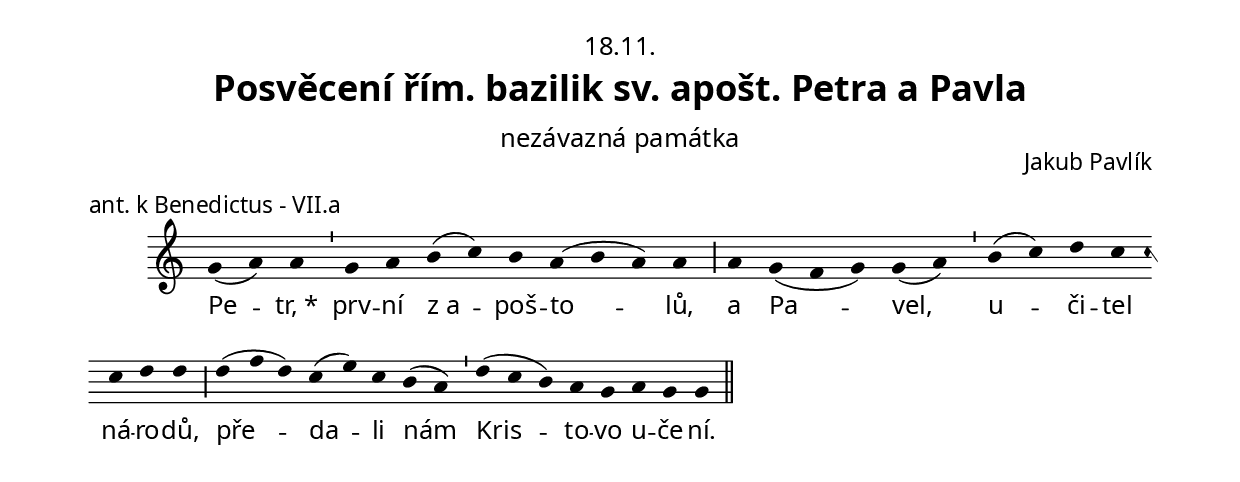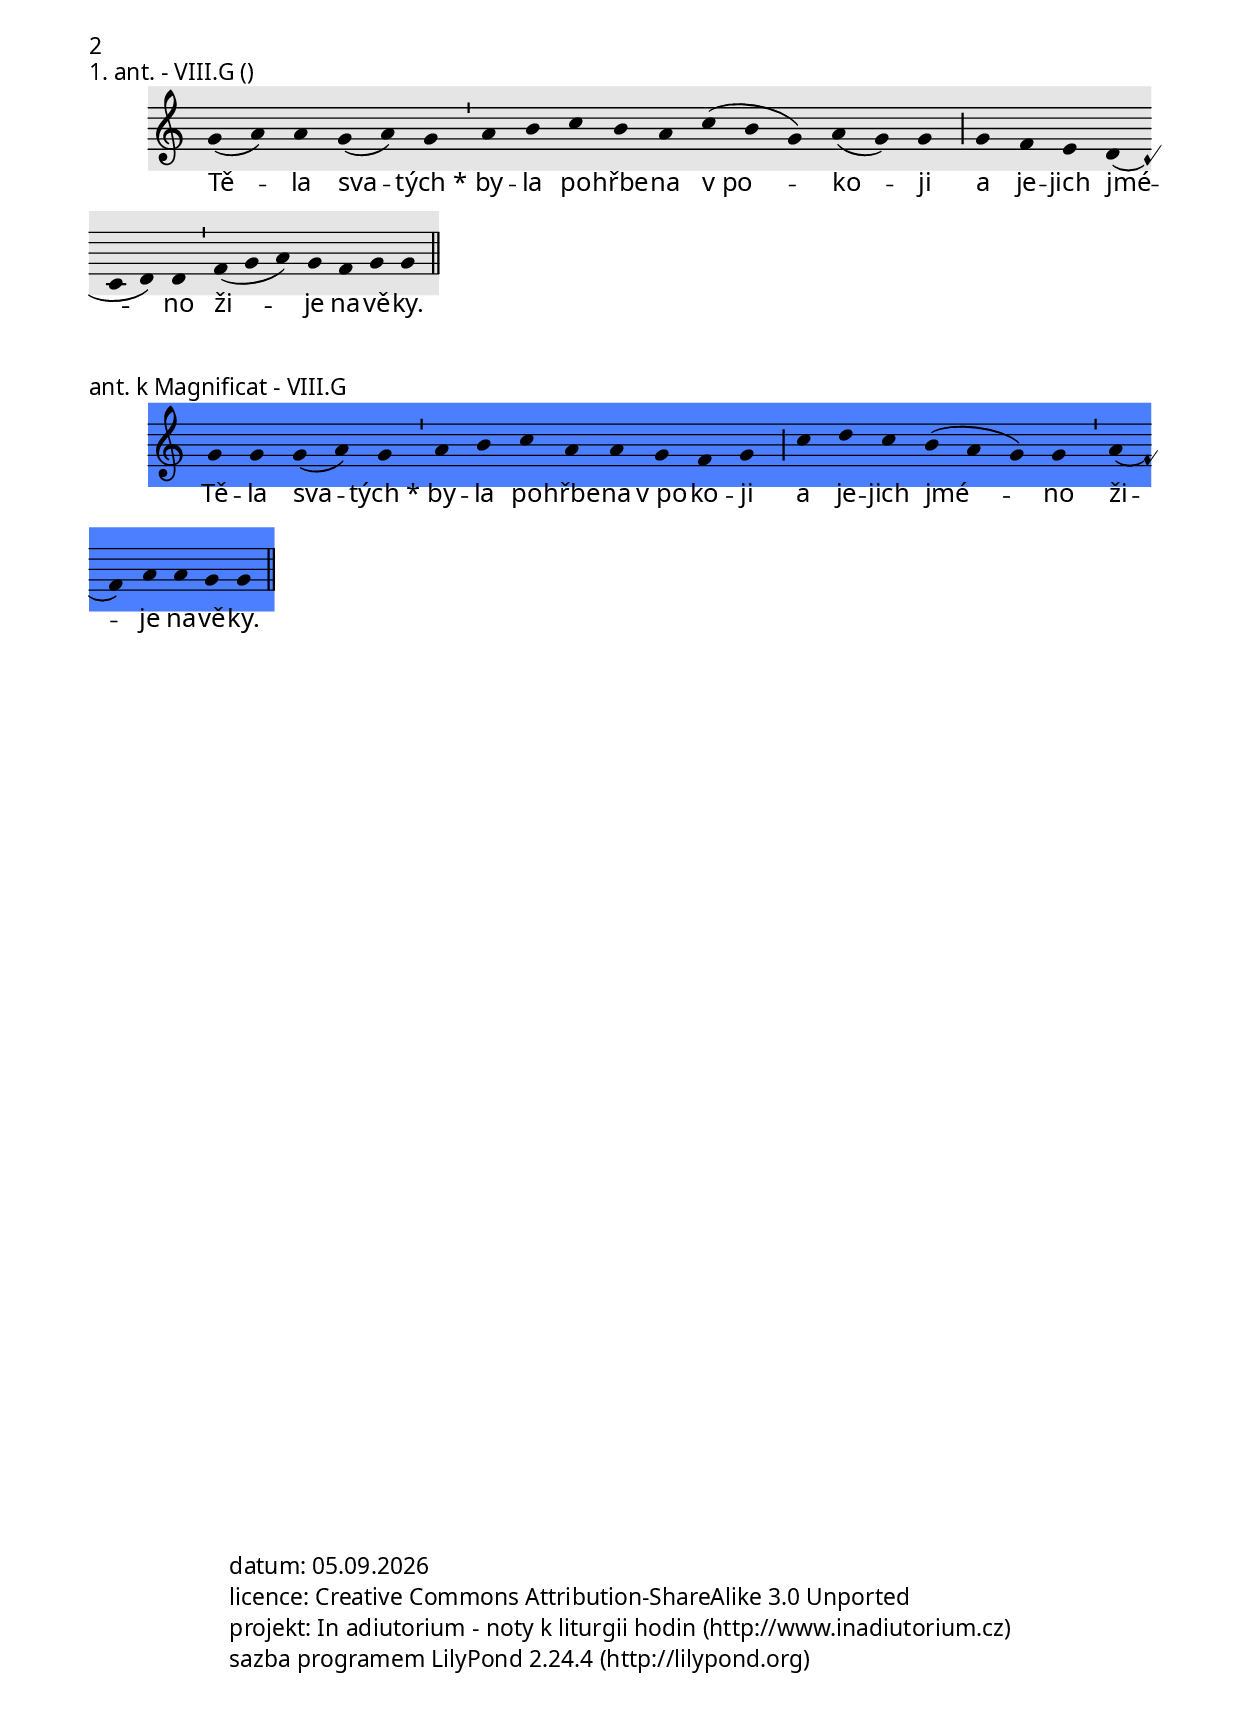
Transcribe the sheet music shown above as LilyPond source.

\version "2.17.5"

\include "../spolecne.ly"

\header {
  title = \markup\titleSvatek
            "Posvěcení řím. bazilik sv. apošt. Petra a Pavla"
            "nezávazná památka"
            18.11.
  composer = "Jakub Pavlík"
}

\score {
  \relative c'' {
    \choralniRezim
    g4( a) a \barMin g a b( c) b a( b a) a \barMaior
    a g( f g) g( a) \barMin b( c) d c c d d \barMaior
    d( f d) c( e) c b( a) \barMin d( c b) a g a g g \barFinalis
  }
  \addlyrics {
    Pe -- tr,_* prv -- ní z_a -- poš -- to -- lů,
    a Pa -- vel, u -- či -- tel ná -- ro -- dů,
    pře -- da -- li nám Kris -- to -- vo u -- če -- ní.
  }
  \header {
    quid = "ant. k Benedictus"
    modus = "VII"
    differentia = "a"
    psalmus = ""
    placet = "lépe, viz zdroj"
    fial = "sanktoral/0629petraapavla.ly#2ne-amag"
    id = "aben"
    piece = \markup {\sestavTitulekBezZalmu}
  }
}

\pageBreak

\score {
  \relative c'' {
    \zvyraznovacSedy
    \choralniRezim
    g4( a) a g( a) g \barMin
    a b c b a c( b g) a( g) g \barMaior
    g f e d( c d) d \barMin
    f( g a) g f g g \barFinalis
  }
  \addlyrics {
    Tě -- la sva -- tých_*
    by -- la po -- hřbe -- na v_po -- ko -- ji
    a je -- jich jmé -- no
    ži -- je na -- vě -- ky.
  }
  \header {
    quid = "1. ant."
    modus = "VIII"
    differentia = "G"
    psalmus = ""
    fial = "commune/commune_vicemucedniku.ly#2ne-a1?-aleluja"
    id = "amag"
    piece = \markup {\sestavTitulek}
  }
}

\score {
  \relative c'' {
    \zvyraznovacModry
    \choralniRezim
    g4 g g( a) g \barMin
    a b c a a g f g \barMaior
    c d c b( a g) g \barMin
    a( f) a a g g \barFinalis
  }
  \addlyrics {
    Tě -- la sva -- tých_*
    by -- la po -- hřbe -- na v_po -- ko -- ji
    a je -- jich jmé -- no
    ži -- je na -- vě -- ky.
  }
  \header {
    quid = "ant. k Magnificat"
    modus = "VIII"
    differentia = "G"
    psalmus = ""
    fial = "commune/commune_vicemucedniku.ly#2ne-a1?-aleluja"
    id = "amag"
    piece = \markup {\sestavTitulekBezZalmu}
  }
}